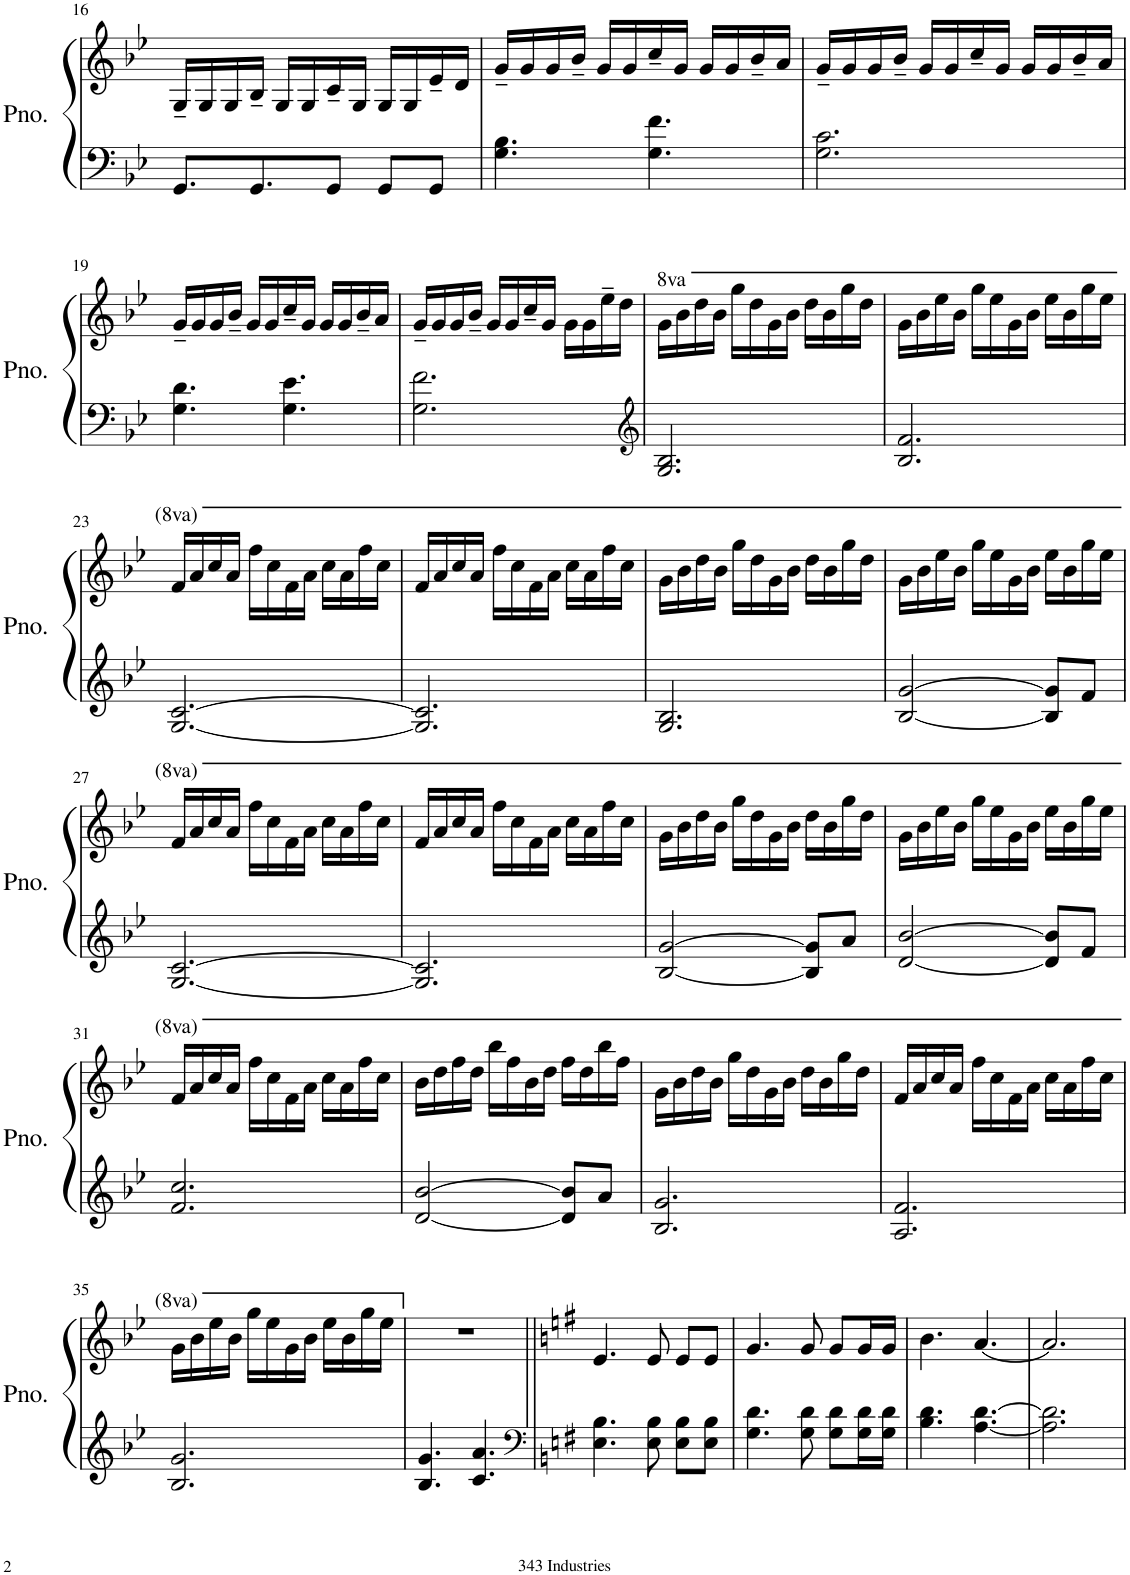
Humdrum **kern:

**kern	**kern
*part1	*part1
*staff2	*staff1
*I"Piano	*
*I'Pno.	*
!!LO:PB:g=z
*clefF4	*clefG2
*k[b-e-]	*k[b-e-]
*M3/4	*M3/4
=16	=16
8.GG/L	16G~/LL
.	16G/
.	16G/
8.GG/	16B-~/JJ
.	16G/LL
.	16G/
8GG/J	16c~/
.	16G/JJ
8GG/L	16G/LL
.	16G/
8GG/J	16e-~/
.	16d/JJ
=17	=17
4.G\ 4.B-\	16g~/LL
.	16g/
.	16g/
.	16b-~/JJ
.	16g/LL
.	16g/
4.G\ 4.f\	16cc~/
.	16g/JJ
.	16g/LL
.	16g/
.	16b-~/
.	16a/JJ
=18	=18
2.G\ 2.c\	16g~/LL
.	16g/
.	16g/
.	16b-~/JJ
.	16g/LL
.	16g/
.	16cc~/
.	16g/JJ
.	16g/LL
.	16g/
.	16b-~/
.	16a/JJ
!!LO:LB:g=z
=19	=19
4.G\ 4.d\	16g~/LL
.	16g/
.	16g/
.	16b-~/JJ
.	16g/LL
.	16g/
4.G\ 4.e-\	16cc~/
.	16g/JJ
.	16g/LL
.	16g/
.	16b-~/
.	16a/JJ
=20	=20
2.G\ 2.f\	16g~/LL
.	16g/
.	16g/
.	16b-~/JJ
.	16g/LL
.	16g/
.	16cc~/
.	16g/JJ
.	16g\LL
.	16g\
.	16ee-~\
.	16dd\JJ
=21	=21
*clefG2	*
*	*8va
2.G/ 2.B-/	16gg\LL
.	16bb-\
.	16ddd\
.	16bb-\JJ
.	16ggg\LL
.	16ddd\
.	16gg\
.	16bb-\JJ
.	16ddd\LL
.	16bb-\
.	16ggg\
.	16ddd\JJ
=22	=22
2.B-/ 2.f/	16gg\LL
.	16bb-\
.	16eee-\
.	16bb-\JJ
.	16ggg\LL
.	16eee-\
.	16gg\
.	16bb-\JJ
.	16eee-\LL
.	16bb-\
.	16ggg\
.	16eee-\JJ
!!LO:LB:g=z
=23	=23
[2.G/ [2.c/	16ff/LL
.	16aa/
.	16ccc/
.	16aa/JJ
.	16fff\LL
.	16ccc\
.	16ff\
.	16aa\JJ
.	16ccc\LL
.	16aa\
.	16fff\
.	16ccc\JJ
=24	=24
2.G/] 2.c/]	16ff/LL
.	16aa/
.	16ccc/
.	16aa/JJ
.	16fff\LL
.	16ccc\
.	16ff\
.	16aa\JJ
.	16ccc\LL
.	16aa\
.	16fff\
.	16ccc\JJ
=25	=25
2.G/ 2.B-/	16gg\LL
.	16bb-\
.	16ddd\
.	16bb-\JJ
.	16ggg\LL
.	16ddd\
.	16gg\
.	16bb-\JJ
.	16ddd\LL
.	16bb-\
.	16ggg\
.	16ddd\JJ
=26	=26
[2B-/ [2g/	16gg\LL
.	16bb-\
.	16eee-\
.	16bb-\JJ
.	16ggg\LL
.	16eee-\
.	16gg\
.	16bb-\JJ
8B-/] 8g/]L	16eee-\LL
.	16bb-\
8f/J	16ggg\
.	16eee-\JJ
!!LO:LB:g=z
=27	=27
[2.G/ [2.c/	16ff/LL
.	16aa/
.	16ccc/
.	16aa/JJ
.	16fff\LL
.	16ccc\
.	16ff\
.	16aa\JJ
.	16ccc\LL
.	16aa\
.	16fff\
.	16ccc\JJ
=28	=28
2.G/] 2.c/]	16ff/LL
.	16aa/
.	16ccc/
.	16aa/JJ
.	16fff\LL
.	16ccc\
.	16ff\
.	16aa\JJ
.	16ccc\LL
.	16aa\
.	16fff\
.	16ccc\JJ
=29	=29
[2B-/ [2g/	16gg\LL
.	16bb-\
.	16ddd\
.	16bb-\JJ
.	16ggg\LL
.	16ddd\
.	16gg\
.	16bb-\JJ
8B-/] 8g/]L	16ddd\LL
.	16bb-\
8a/J	16ggg\
.	16ddd\JJ
=30	=30
[2d/ [2b-/	16gg\LL
.	16bb-\
.	16eee-\
.	16bb-\JJ
.	16ggg\LL
.	16eee-\
.	16gg\
.	16bb-\JJ
8d/] 8b-/]L	16eee-\LL
.	16bb-\
8f/J	16ggg\
.	16eee-\JJ
!!LO:LB:g=z
=31	=31
2.f/ 2.cc/	16ff/LL
.	16aa/
.	16ccc/
.	16aa/JJ
.	16fff\LL
.	16ccc\
.	16ff\
.	16aa\JJ
.	16ccc\LL
.	16aa\
.	16fff\
.	16ccc\JJ
=32	=32
[2d/ [2b-/	16bb-\LL
.	16ddd\
.	16fff\
.	16ddd\JJ
.	16bbb-\LL
.	16fff\
.	16bb-\
.	16ddd\JJ
8d/] 8b-/]L	16fff\LL
.	16ddd\
8a/J	16bbb-\
.	16fff\JJ
=33	=33
2.B-/ 2.g/	16gg\LL
.	16bb-\
.	16ddd\
.	16bb-\JJ
.	16ggg\LL
.	16ddd\
.	16gg\
.	16bb-\JJ
.	16ddd\LL
.	16bb-\
.	16ggg\
.	16ddd\JJ
=34	=34
2.A/ 2.f/	16ff/LL
.	16aa/
.	16ccc/
.	16aa/JJ
.	16fff\LL
.	16ccc\
.	16ff\
.	16aa\JJ
.	16ccc\LL
.	16aa\
.	16fff\
.	16ccc\JJ
!!LO:LB:g=z
=35	=35
2.B-/ 2.g/	16gg\LL
.	16bb-\
.	16eee-\
.	16bb-\JJ
.	16ggg\LL
.	16eee-\
.	16gg\
.	16bb-\JJ
.	16eee-\LL
.	16bb-\
.	16ggg\
.	16eee-\JJ
=36	=36
*	*X8va
4.B-/ 4.g/	2.r
4.c/ 4.a/	.
=37||	=37||
*clefF4	*
*k[f#]	*k[f#]
4.E\ 4.B\	4.e/
8E\ 8B\	8e/
8E\ 8B\L	8e/L
8E\ 8B\J	8e/J
=38	=38
4.G\ 4.d\	4.g/
8G\ 8d\	8g/
8G\ 8d\L	8g/L
16G\ 16d\L	16g/L
16G\ 16d\JJ	16g/JJ
=39	=39
4.B\ 4.d\	4.b\
[4.A\ [4.d\	[4.a/
=40	=40
2.A\] 2.d\]	2.a/]
=	=
*-	*-
